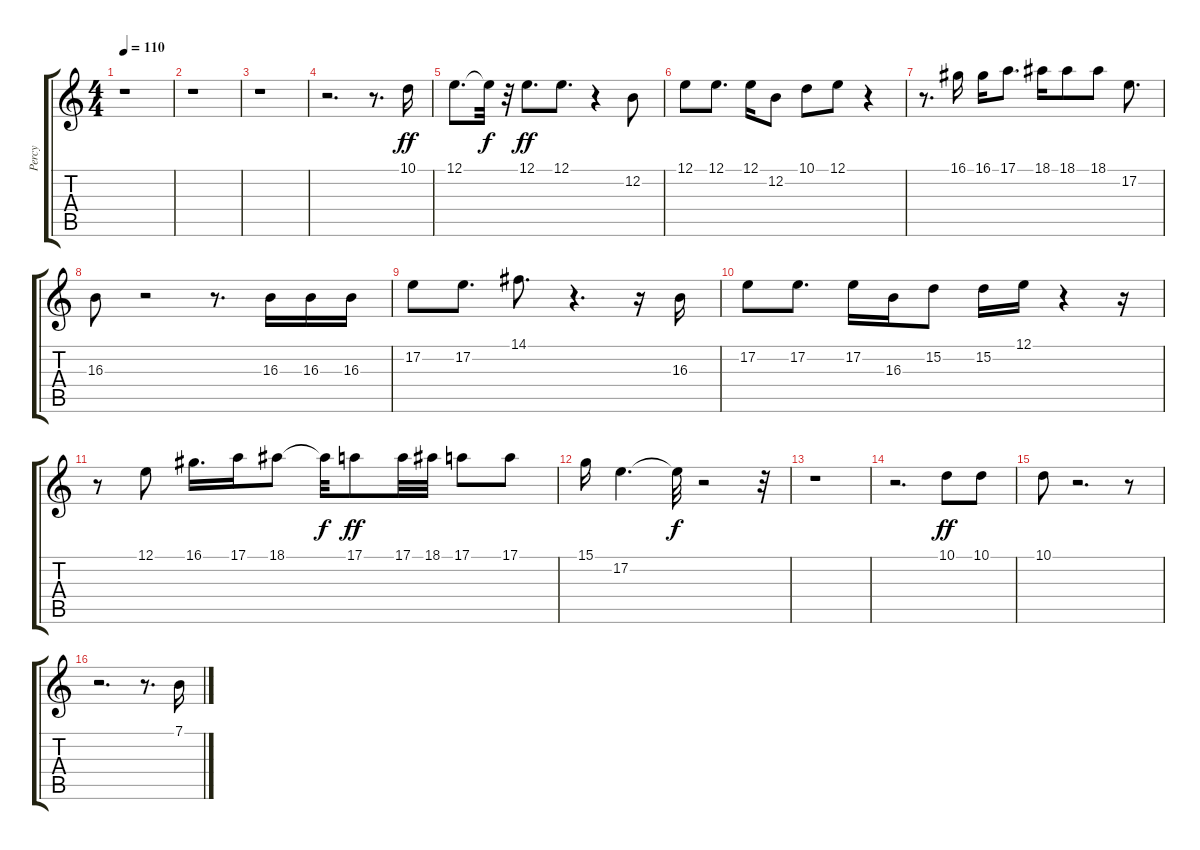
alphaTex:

\track ("Percy" "Percy") {instrument pad3polysynth}
\staff {score tabs}
\tuning (E4 B3 G3 D3 A2 E2) {hide}
\ts (4 4)
\tempo 110
\clef g2
\ks c
r.1{dy ff instrument pad3polysynth} |
r.1 |
r.1 |
r.2{d} r.8{d} 10.1.16 |
12.1.8{d} 12.1{t}.32{dy f} r.32 12.1.8{d dy ff} 12.1.8{d} r.4 12.2.8 |
12.1.8 12.1.8{d} 12.1.16 12.2.8 10.1.8 12.1.8 r.4 |
r.8{d} 16.1.16 16.1.16 17.1.8{d} 18.1.16 18.1.8 18.1.8 17.2.8{d} |
16.3.8 r.2 r.8{d} 16.3.16 16.3.16 16.3.16 |
17.2.8 17.2.8{d} 14.1.8{d} r.4{d} r.16 16.3.16 |
17.2.8 17.2.8{d} 17.2.16 16.3.16 15.2.8 15.2.16 12.1.16 r.4 r.16 |
r.8 12.1.8 16.1.16{d} 17.1.16 18.1.8 18.1{t}.32{dy f} 17.1.8{dy ff} 17.1.32 18.1.32 17.1.8 17.1.8 |
15.1.16 17.2.4{d} 17.2{t}.32{dy f} r.2 r.32 |
r.1 |
r.2{d} 10.1.8{dy ff} 10.1.8 |
10.1.8 r.2{d} r.8 |
r.2{d} r.8{d} 7.1.16
